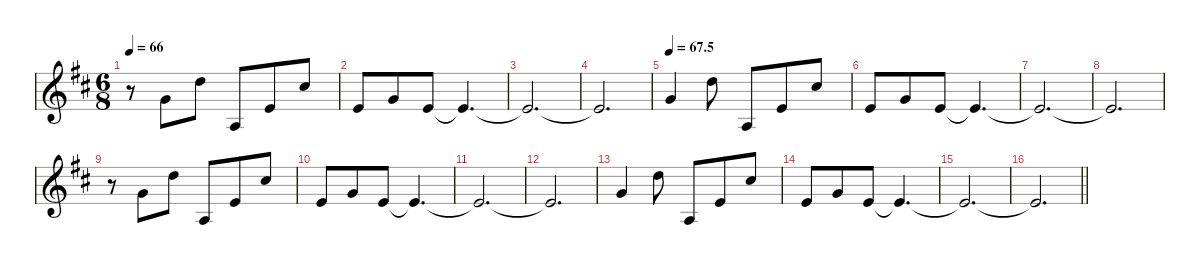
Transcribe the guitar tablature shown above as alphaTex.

\defaultSystemsLayout 4
\hideDynamics
\bracketExtendMode groupsimilarinstruments
\singleTrackTrackNamePolicy hidden
\multiTrackTrackNamePolicy hidden
\firstSystemTrackNameMode fullname
\firstSystemTrackNameOrientation horizontal
\otherSystemsTrackNameOrientation horizontal
\track ("Violin" "vln.") {defaultSystemsLayout 8 instrument violin}
\staff {score}
\tuning (E5 A4 D4 G3)
\ts (6 8)
\tempo 66
\clef g2
\ks bminor
r.8{dy ff beam Down} 5.3{acc forcenatural}.8{beam Down} 5.2{acc forcenatural}.8{beam Down} 2.4{acc forcenatural}.8{beam Up} 2.3{acc forcenatural}.8{beam Up} 4.2{acc #}.8{beam Up} |
2.3{acc forcenatural}.8{beam Up} 5.3{acc forcenatural}.8{beam Up} 2.3{acc forcenatural}.8{beam Up} 2.3{t acc forcenatural}.4{d beam Up} |
2.3{t acc forcenatural}.2{d beam Up} |
2.3{t acc forcenatural}.2{d beam Up} |
\tempo
67.5 5.3{acc forcenatural}.4{beam Up} 5.2{acc forcenatural}.8{beam Down} 2.4{acc forcenatural}.8{beam Up} 2.3{acc forcenatural}.8{beam Up} 4.2{acc #}.8{beam Up} |
2.3{acc forcenatural}.8{beam Up} 5.3{acc forcenatural}.8{beam Up} 2.3{acc forcenatural}.8{beam Up} 2.3{t acc forcenatural}.4{d beam Up} |
2.3{t acc forcenatural}.2{d beam Up} |
2.3{t acc forcenatural}.2{d beam Up} |
r.8{beam Down} 5.3{acc forcenatural}.8{beam Down} 5.2{acc forcenatural}.8{beam Down} 2.4{acc forcenatural}.8{beam Up} 2.3{acc forcenatural}.8{beam Up} 4.2{acc #}.8{beam Up} |
2.3{acc forcenatural}.8{beam Up} 5.3{acc forcenatural}.8{beam Up} 2.3{acc forcenatural}.8{beam Up} 2.3{t acc forcenatural}.4{d beam Up} |
2.3{t acc forcenatural}.2{d beam Up} |
2.3{t acc forcenatural}.2{d beam Up} |
5.3{acc forcenatural}.4{beam Up} 5.2{acc forcenatural}.8{beam Down} 2.4{acc forcenatural}.8{beam Up} 2.3{acc forcenatural}.8{beam Up} 4.2{acc #}.8{beam Up} |
2.3{acc forcenatural}.8{beam Up} 5.3{acc forcenatural}.8{beam Up} 2.3{acc forcenatural}.8{beam Up} 2.3{t acc forcenatural}.4{d beam Up} |
2.3{t acc forcenatural}.2{d beam Up} |
\barLineRight lightlight
2.3{t acc forcenatural}.2{d beam Up}
